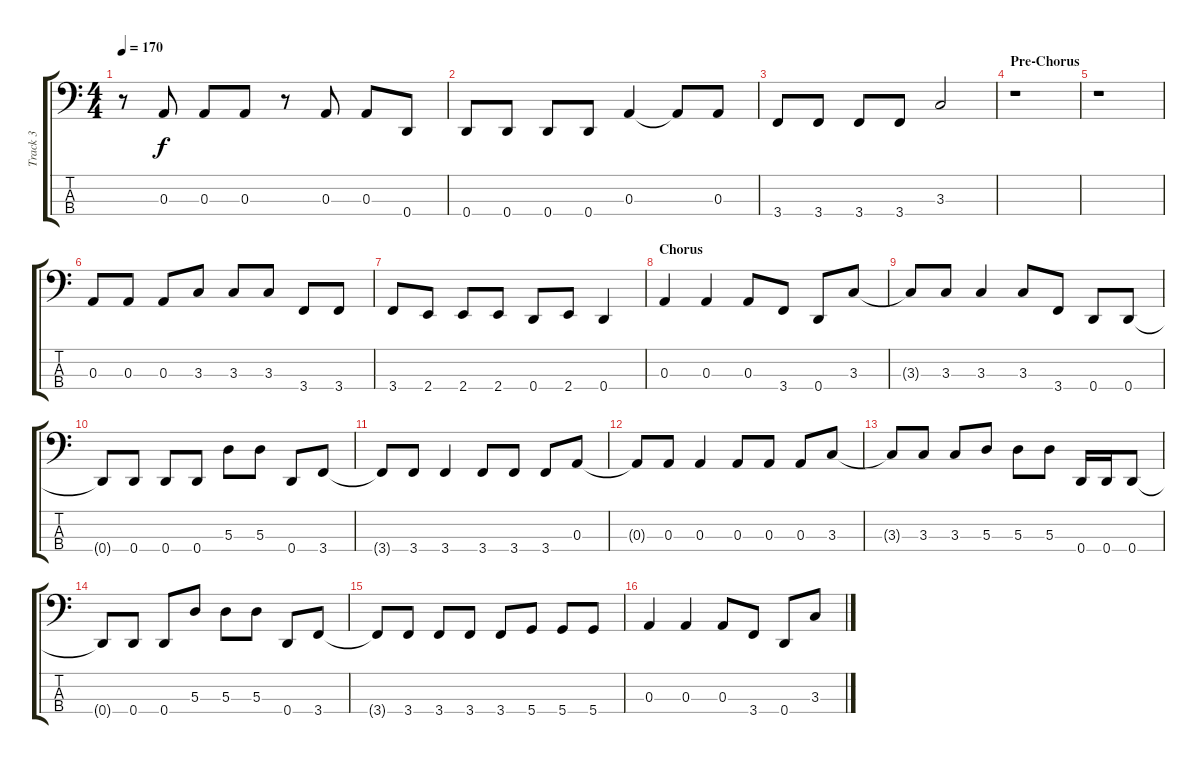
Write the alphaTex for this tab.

\track ("Track 3" "Track 3") {instrument electricbasspick}
\staff {score tabs}
\tuning (G2 D2 A1 D1) {hide}
\ts (4 4)
\tempo 170
\clef f4
\ks c
r.8{dy f} 0.3.8 0.3.8 0.3.8 r.8 0.3.8 0.3.8 0.4.8 |
0.4.8 0.4.8 0.4.8 0.4.8 0.3.4 0.3{t}.8 0.3.8 |
3.4.8 3.4.8 3.4.8 3.4.8 3.3.2 |
\section ("" "Pre-Chorus")
r.1 |
r.1 |
0.3.8 0.3.8 0.3.8 3.3.8 3.3.8 3.3.8 3.4.8 3.4.8 |
3.4.8 2.4.8 2.4.8 2.4.8 0.4.8 2.4.8 0.4.4 |
\section ("" "Chorus")
0.3.4 0.3.4 0.3.8 3.4.8 0.4.8 3.3.8 |
3.3{t}.8 3.3.8 3.3.4 3.3.8 3.4.8 0.4.8 0.4.8 |
0.4{t}.8 0.4.8 0.4.8 0.4.8 5.3.8 5.3.8 0.4.8 3.4.8 |
3.4{t}.8 3.4.8 3.4.4 3.4.8 3.4.8 3.4.8 0.3.8 |
0.3{t}.8 0.3.8 0.3.4 0.3.8 0.3.8 0.3.8 3.3.8 |
3.3{t}.8 3.3.8 3.3.8 5.3.8 5.3.8 5.3.8 0.4.16 0.4.16 0.4.8 |
0.4{t}.8 0.4.8 0.4.8 5.3.8 5.3.8 5.3.8 0.4.8 3.4.8 |
3.4{t}.8 3.4.8 3.4.8 3.4.8 3.4.8 5.4.8 5.4.8 5.4.8 |
0.3.4 0.3.4 0.3.8 3.4.8 0.4.8 3.3.8
